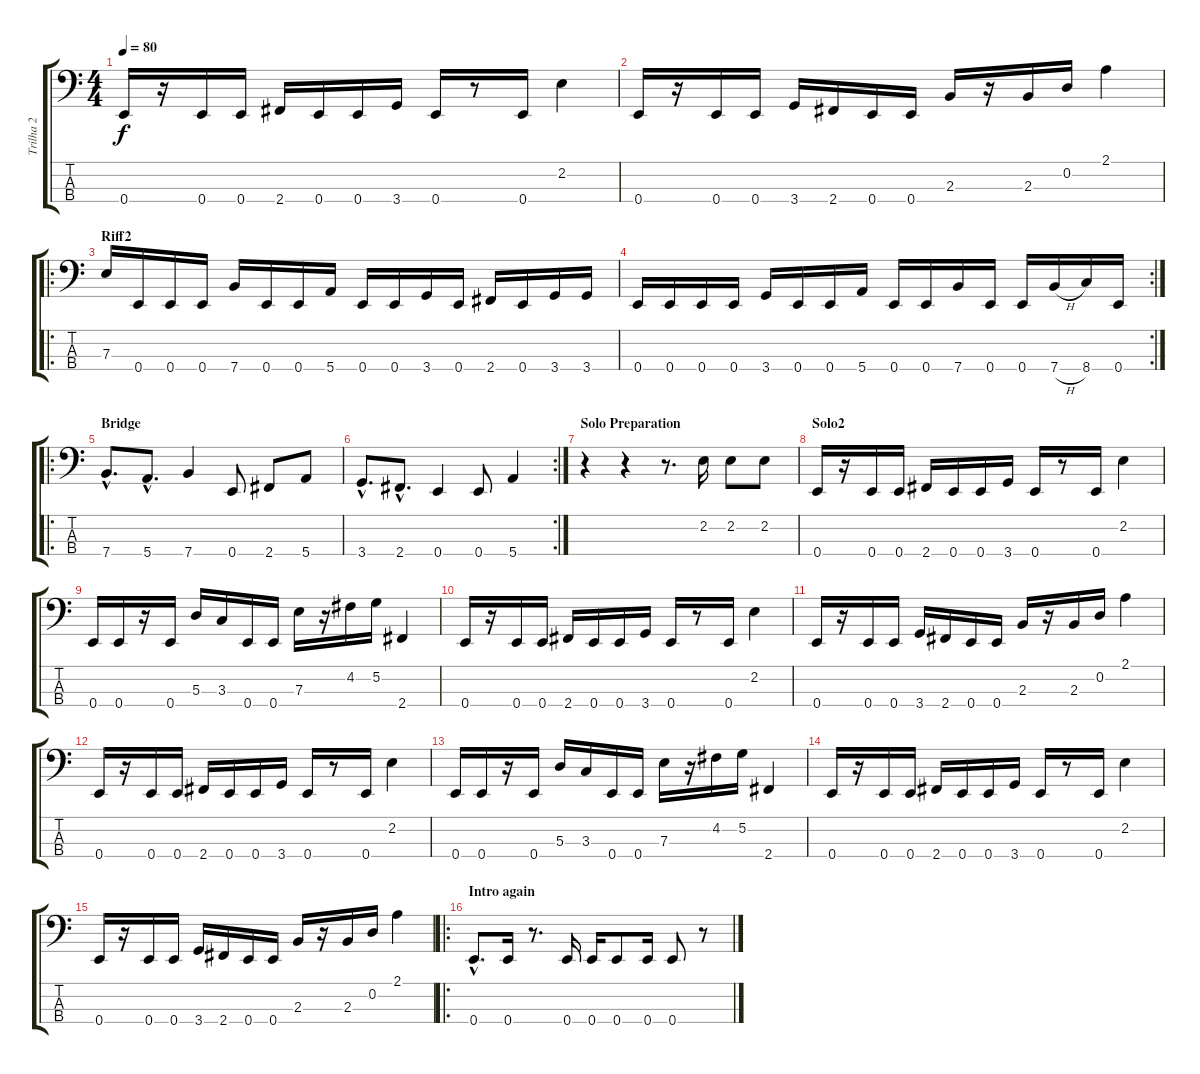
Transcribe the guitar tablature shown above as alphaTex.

\track ("Trilha 2" "Trilha 2") {instrument electricbassfinger}
\staff {score tabs}
\tuning (G2 D2 A1 E1) {hide}
\ts (4 4)
\tempo 80
\clef f4
\ks c
0.4.16{dy f} r.16 0.4.16 0.4.16 2.4.16 0.4.16 0.4.16 3.4.16 0.4.16 r.8 0.4.16 2.2.4 |
0.4.16 r.16 0.4.16 0.4.16 3.4.16 2.4.16 0.4.16 0.4.16 2.3.16 r.16 2.3.16 0.2.16 2.1.4 |
\ro
\section ("" "Riff2")
7.3.16 0.4.16 0.4.16 0.4.16 7.4.16 0.4.16 0.4.16 5.4.16 0.4.16 0.4.16 3.4.16 0.4.16 2.4.16 0.4.16 3.4.16 3.4.16 |
\rc 2
0.4.16 0.4.16 0.4.16 0.4.16 3.4.16 0.4.16 0.4.16 5.4.16 0.4.16 0.4.16 7.4.16 0.4.16 0.4.16 7.4{h}.16 8.4.16 0.4.16 |
\ro
\section ("" "Bridge")
7.4{hac}.8{d} 5.4{hac}.8{d} 7.4.4 0.4.8 2.4.8 5.4.8 |
\rc 2
3.4{hac}.8{d} 2.4{hac}.8{d} 0.4.4 0.4.8 5.4.4 |
\section ("" "Solo Preparation")
r.4 r.4 r.8{d} 2.2.16 2.2.8 2.2.8 |
\section ("" "Solo2")
0.4.16 r.16 0.4.16 0.4.16 2.4.16 0.4.16 0.4.16 3.4.16 0.4.16 r.8 0.4.16 2.2.4 |
0.4.16 0.4.16 r.16 0.4.16 5.3.16 3.3.16 0.4.16 0.4.16 7.3.16 r.16 4.2.16 5.2.16 2.4.4 |
0.4.16 r.16 0.4.16 0.4.16 2.4.16 0.4.16 0.4.16 3.4.16 0.4.16 r.8 0.4.16 2.2.4 |
0.4.16 r.16 0.4.16 0.4.16 3.4.16 2.4.16 0.4.16 0.4.16 2.3.16 r.16 2.3.16 0.2.16 2.1.4 |
0.4.16 r.16 0.4.16 0.4.16 2.4.16 0.4.16 0.4.16 3.4.16 0.4.16 r.8 0.4.16 2.2.4 |
0.4.16 0.4.16 r.16 0.4.16 5.3.16 3.3.16 0.4.16 0.4.16 7.3.16 r.16 4.2.16 5.2.16 2.4.4 |
0.4.16 r.16 0.4.16 0.4.16 2.4.16 0.4.16 0.4.16 3.4.16 0.4.16 r.8 0.4.16 2.2.4 |
0.4.16 r.16 0.4.16 0.4.16 3.4.16 2.4.16 0.4.16 0.4.16 2.3.16 r.16 2.3.16 0.2.16 2.1.4 |
\ro
\section ("" "Intro again")
0.4{hac}.8{d} 0.4.16 r.8{d} 0.4.16 0.4.16 0.4.8 0.4.16 0.4.8 r.8
